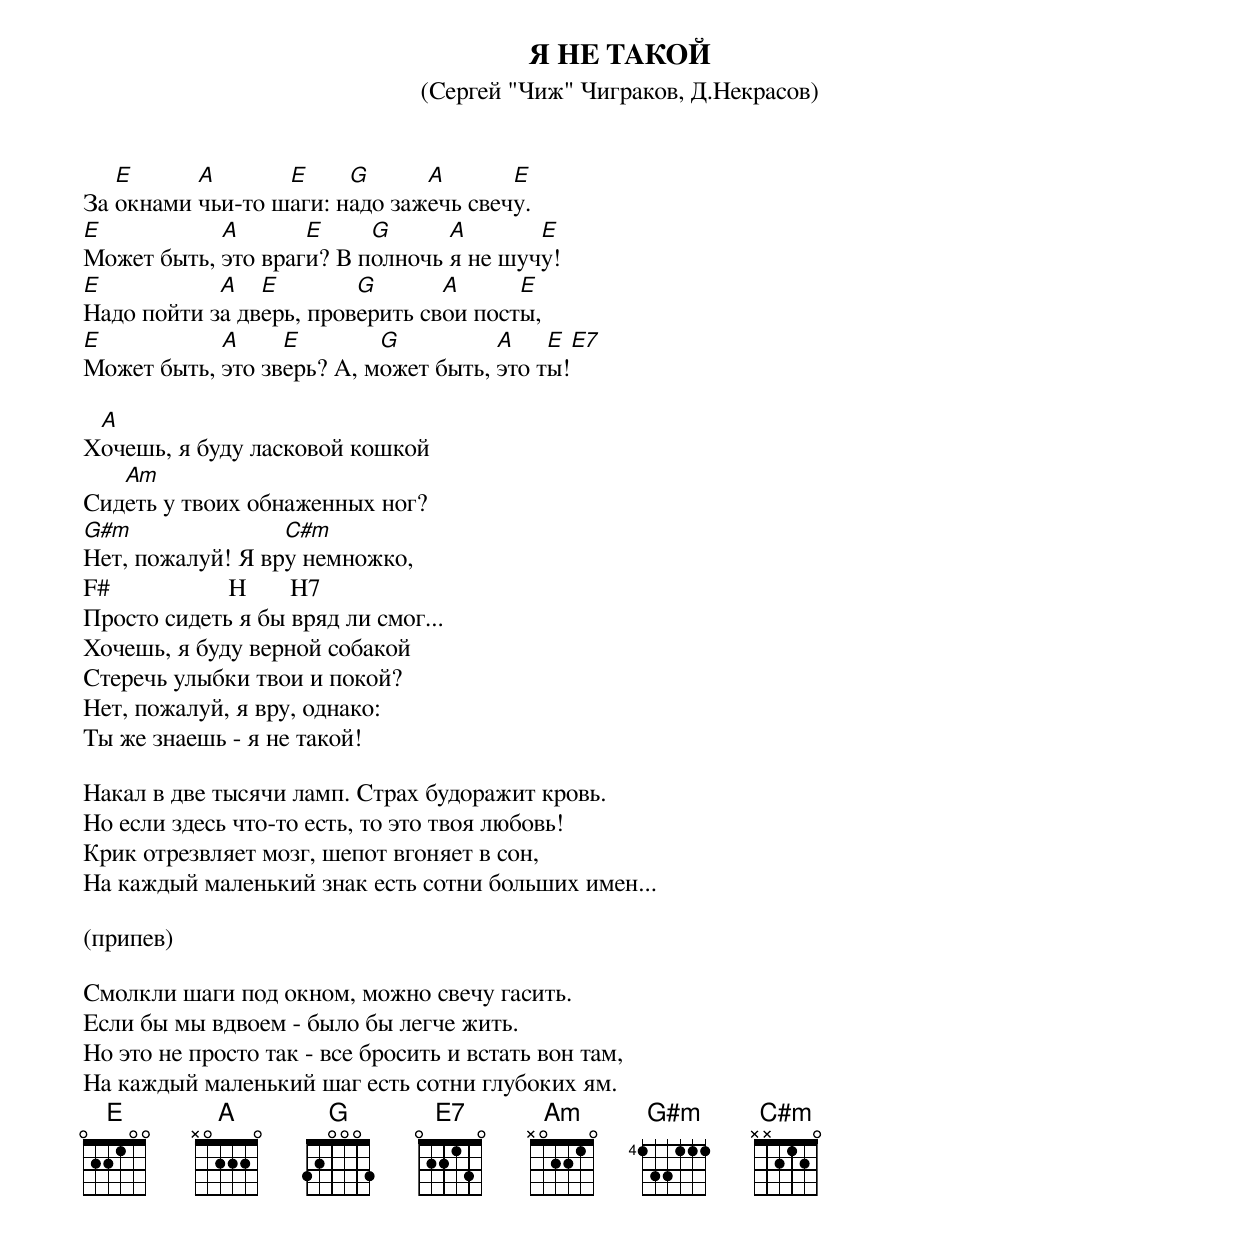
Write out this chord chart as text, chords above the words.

Я НЕ ТАКОЙ
(Сергей "Чиж" Чиграков, Д.Некрасов)
   E      A       E     G      A       E
За окнами чьи-то шаги: надо зажечь свечу.
E           A       E     G      A       E
Может быть, это враги? В полночь я не шучу!
E           A   E        G       A      E
Надо пойти за дверь, проверить свои посты,
E           A     E        G          A    E    E7
Может быть, это зверь? А, может быть, это ты!

 A
Хочешь, я буду ласковой кошкой
   Am
Сидеть у твоих обнаженных ног?
G#m               C#m
Нет, пожалуй! Я вру немножко,
F#                   H       H7
Просто сидеть я бы вряд ли смог...
Хочешь, я буду верной собакой
Стеречь улыбки твои и покой?
Нет, пожалуй, я вру, однако:
Ты же знаешь - я не такой!

Накал в две тысячи ламп. Страх будоражит кровь.
Но если здесь что-то есть, то это твоя любовь!
Крик отрезвляет мозг, шепот вгоняет в сон,
На каждый маленький знак есть сотни больших имен...

(припев)

Смолкли шаги под окном, можно свечу гасить.
Если бы мы вдвоем - было бы легче жить.
Но это не просто так - все бросить и встать вон там,
На каждый маленький шаг есть сотни глубоких ям.
